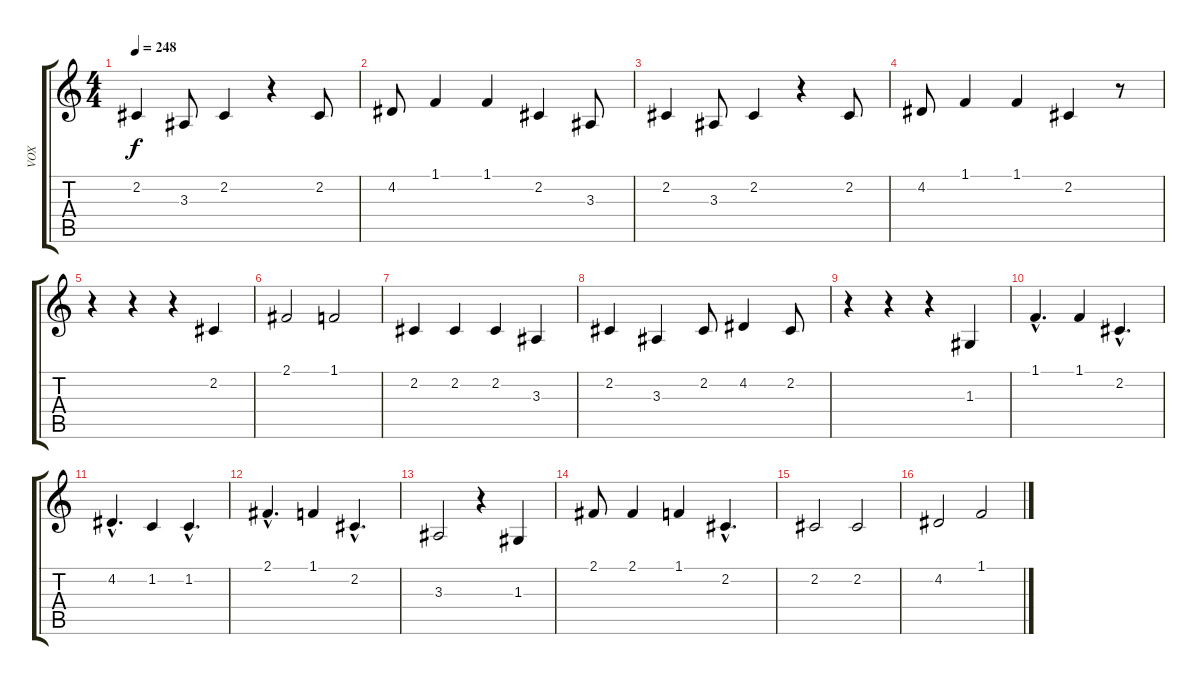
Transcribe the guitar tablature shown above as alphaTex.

\track ("VOX" "VOX") {instrument lead2sawtooth}
\staff {score tabs}
\tuning (E4 B3 G3 D3 A2 E2) {hide}
\ts (4 4)
\tempo 248
\clef g2
\ks c
2.2.4{dy f} 3.3.8 2.2.4 r.4 2.2.8 |
4.2.8 1.1.4 1.1.4 2.2.4 3.3.8 |
2.2.4 3.3.8 2.2.4 r.4 2.2.8 |
4.2.8 1.1.4 1.1.4 2.2.4 r.8 |
r.4 r.4 r.4 2.2.4 |
2.1.2 1.1.2 |
2.2.4 2.2.4 2.2.4 3.3.4 |
2.2.4 3.3.4 2.2.8 4.2.4 2.2.8 |
r.4 r.4 r.4 1.3.4 |
1.1{hac}.4{d} 1.1.4 2.2{hac}.4{d} |
4.2{hac}.4{d} 1.2.4 1.2{hac}.4{d} |
2.1{hac}.4{d} 1.1.4 2.2{hac}.4{d} |
3.3.2 r.4 1.3.4 |
2.1.8 2.1.4 1.1.4 2.2{hac}.4{d} |
2.2.2 2.2.2 |
4.2.2 1.1.2
